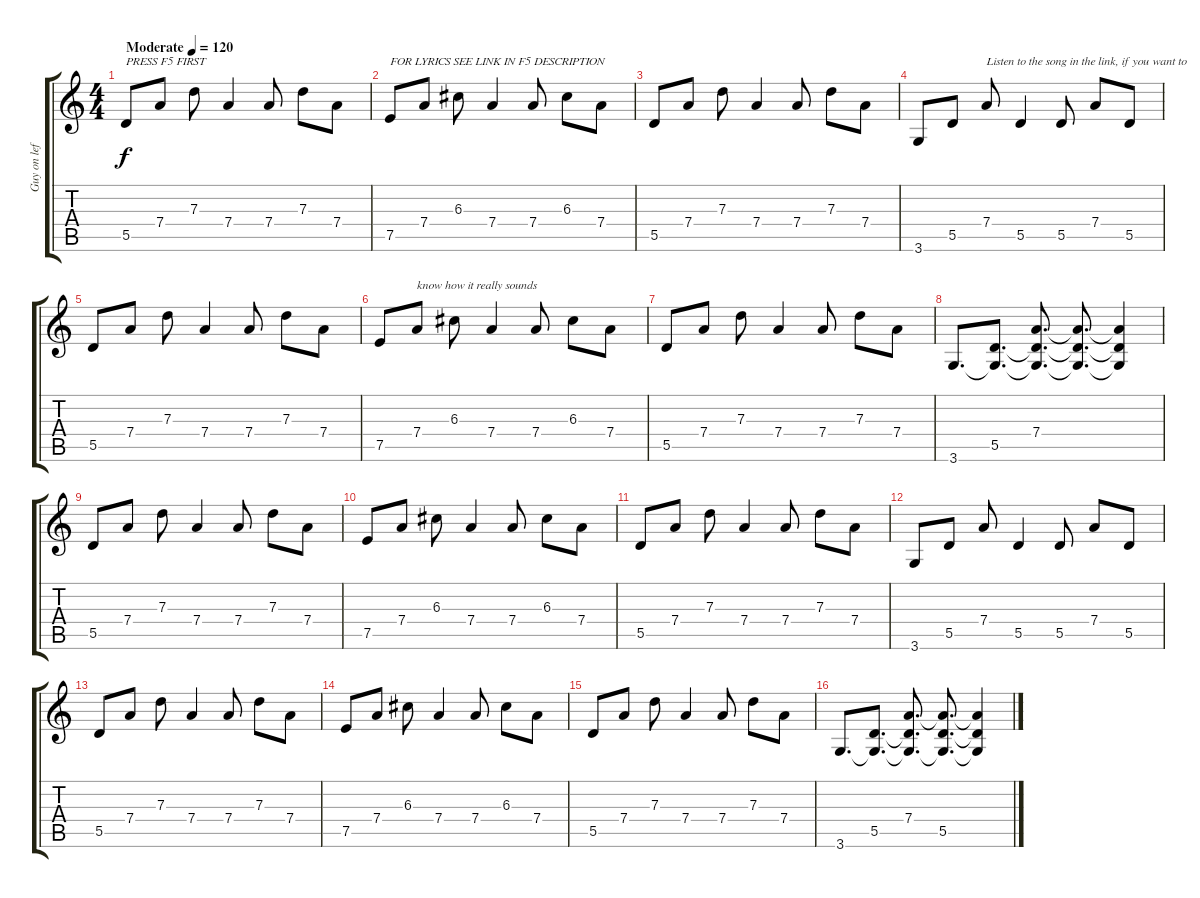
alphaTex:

\track ("Guy on left" "Guy on lef") {instrument acousticguitarsteel}
\staff {score tabs}
\tuning (E4 B3 G3 D3 A2 E2) {hide}
\ts (4 4)
\tempo (120 "Moderate")
\clef g2
\ks c
5.5.8{txt "PRESS F5 FIRST" dy f instrument acousticguitarsteel} 7.4.8 7.3.8 7.4.4 7.4.8 7.3.8 7.4.8 |
7.5.8{txt "FOR LYRICS SEE LINK IN F5 DESCRIPTION"} 7.4.8 6.3.8 7.4.4 7.4.8 6.3.8 7.4.8 |
5.5.8 7.4.8 7.3.8 7.4.4 7.4.8 7.3.8 7.4.8 |
3.6.8 5.5.8 7.4.8{txt "Listen to the song in the link, if you want to "} 5.5.4 5.5.8 7.4.8 5.5.8 |
5.5.8 7.4.8 7.3.8 7.4.4 7.4.8 7.3.8 7.4.8 |
7.5.8 7.4.8{txt "know how it really sounds"} 6.3.8 7.4.4 7.4.8 6.3.8 7.4.8 |
5.5.8 7.4.8 7.3.8 7.4.4 7.4.8 7.3.8 7.4.8 |
3.6.8{d} (5.5 3.6{t}).8{d} (7.4 5.5{t} 3.6{t}).8{d} (7.4{t} 5.5{t} 3.6{t}).8{d} (7.4{t} 5.5{t} 3.6{t}).4 |
5.5.8 7.4.8 7.3.8 7.4.4 7.4.8 7.3.8 7.4.8 |
7.5.8 7.4.8 6.3.8 7.4.4 7.4.8 6.3.8 7.4.8 |
5.5.8 7.4.8 7.3.8 7.4.4 7.4.8 7.3.8 7.4.8 |
3.6.8 5.5.8 7.4.8 5.5.4 5.5.8 7.4.8 5.5.8 |
5.5.8 7.4.8 7.3.8 7.4.4 7.4.8 7.3.8 7.4.8 |
7.5.8 7.4.8 6.3.8 7.4.4 7.4.8 6.3.8 7.4.8 |
5.5.8 7.4.8 7.3.8 7.4.4 7.4.8 7.3.8 7.4.8 |
3.6.8{d} (5.5 3.6{t}).8{d} (7.4 5.5{t} 3.6{t}).8{d} (7.4{t} 5.5 3.6{t}).8{d} (7.4{t} 5.5{t} 3.6{t}).4
